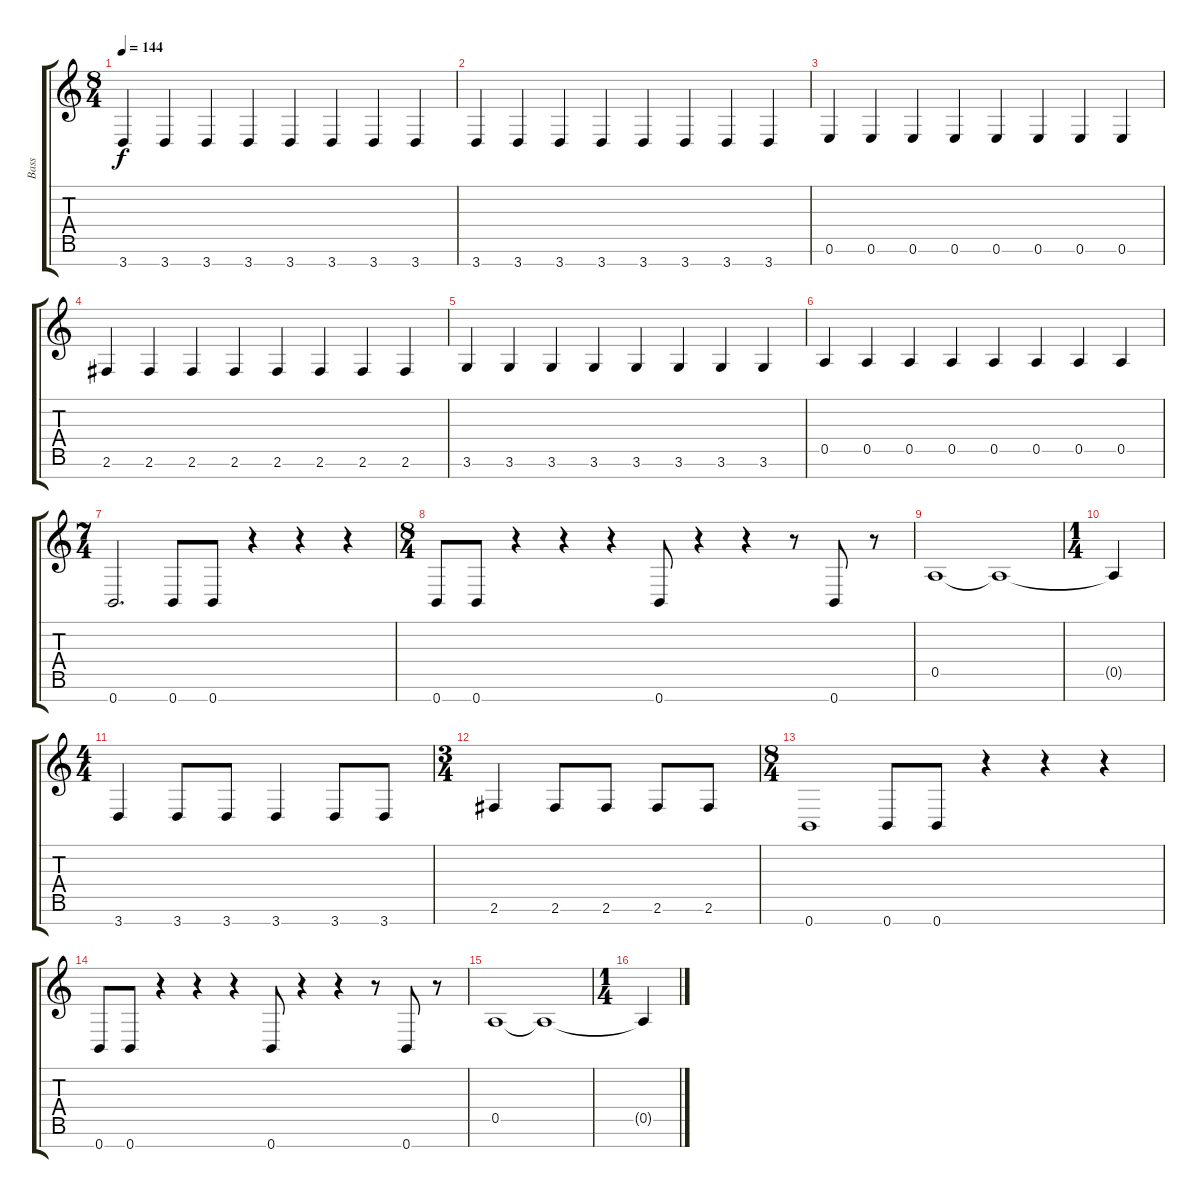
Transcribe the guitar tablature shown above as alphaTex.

\track ("Bass" "Bass") {instrument electricbassfinger}
\staff {score tabs}
\tuning (E4 B3 G3 D3 A2 E2 B1) {hide}
\ts (8 4)
\tempo 144
\clef g2
\ks c
3.7.4{dy f} 3.7.4 3.7.4 3.7.4 3.7.4 3.7.4 3.7.4 3.7.4 |
3.7.4 3.7.4 3.7.4 3.7.4 3.7.4 3.7.4 3.7.4 3.7.4 |
0.6.4 0.6.4 0.6.4 0.6.4 0.6.4 0.6.4 0.6.4 0.6.4 |
2.6.4 2.6.4 2.6.4 2.6.4 2.6.4 2.6.4 2.6.4 2.6.4 |
3.6.4 3.6.4 3.6.4 3.6.4 3.6.4 3.6.4 3.6.4 3.6.4 |
0.5.4 0.5.4 0.5.4 0.5.4 0.5.4 0.5.4 0.5.4 0.5.4 |
\ts (7 4)
0.7.2{d} 0.7.8 0.7.8 r.4 r.4 r.4 |
\ts (8 4)
0.7.8 0.7.8 r.4 r.4 r.4 0.7.8 r.4 r.4 r.8 0.7.8 r.8 |
0.5.1 0.5{t}.1 |
\ts (1 4)
0.5{t}.4 |
\ts (4 4)
3.7.4 3.7.8 3.7.8 3.7.4 3.7.8 3.7.8 |
\ts (3 4)
2.6.4 2.6.8 2.6.8 2.6.8 2.6.8 |
\ts (8 4)
0.7.1 0.7.8 0.7.8 r.4 r.4 r.4 |
0.7.8 0.7.8 r.4 r.4 r.4 0.7.8 r.4 r.4 r.8 0.7.8 r.8 |
0.5.1 0.5{t}.1 |
\ts (1 4)
0.5{t}.4
